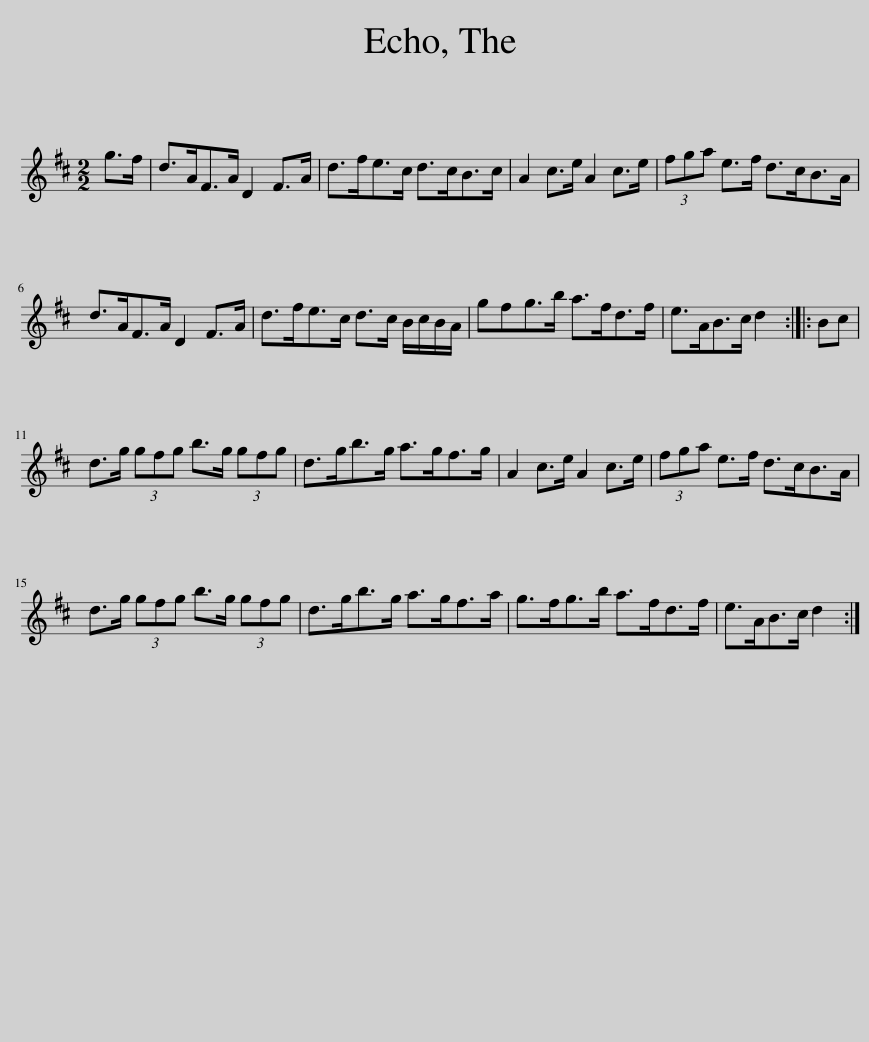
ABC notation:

X:1
L:1/8
M:2/2
I:linebreak $
K:D
V:1 treble
V:1
 g>f | d>AF>A D2 F>A | d>fe>c d>cB>c | A2 c>e A2 c>e | (3fga e>f d>cB>A |$ %5
 d>AF>A D2 F>A | d>fe>c d>c B/c/B/A/ | gfg>b a>fd>f | e>AB>c d2 :: Bc |$ %10
 d>g (3gfg b>g (3gfg | d>gb>g a>gf>g | A2 c>e A2 c>e | (3fga e>f d>cB>A |$ d>g (3gfg b>g (3gfg | %15
 d>gb>g a>gf>a | g>fg>b a>fd>f | e>AB>c d2 :| %18
